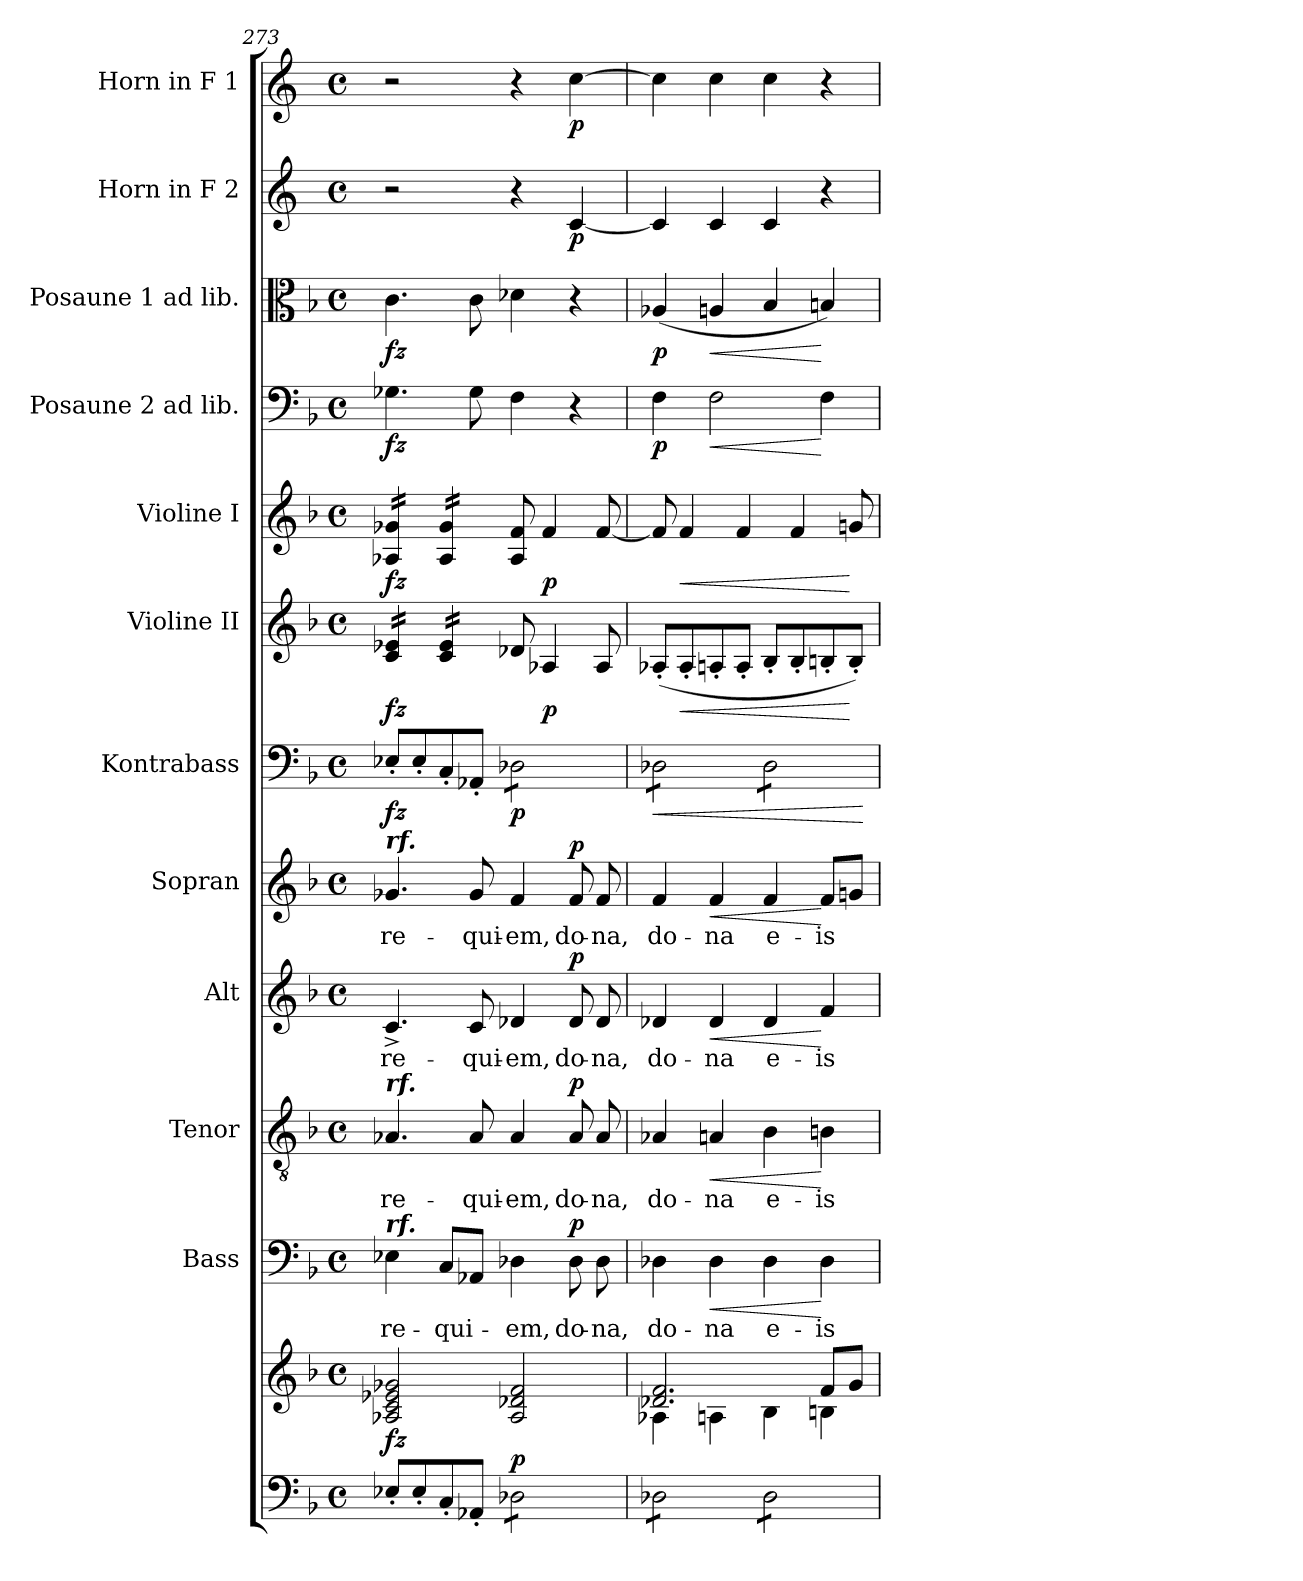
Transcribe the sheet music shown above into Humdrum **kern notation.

**kern	**kern	**dynam	**kern	**text	**dynam	**kern	**text	**dynam	**kern	**text	**dynam	**kern	**text	**dynam	**kern	**dynam	**kern	**dynam	**kern	**dynam	**kern	**dynam	**kern	**dynam	**kern	**dynam	**kern	**dynam
*part12	*part12	*part12	*part11	*part11	*part11	*part10	*part10	*part10	*part9	*part9	*part9	*part8	*part8	*part8	*part7	*part7	*part6	*part6	*part5	*part5	*part4	*part4	*part3	*part3	*part2	*part2	*part1	*part1
*staff13	*staff12	*staff12/13	*staff11	*staff11	*staff11	*staff10	*staff10	*staff10	*staff9	*staff9	*staff9	*staff8	*staff8	*staff8	*staff7	*staff7	*staff6	*staff6	*staff5	*staff5	*staff4	*staff4	*staff3	*staff3	*staff2	*staff2	*staff1	*staff1
*	*	*	*I"Bass	*	*	*I"Tenor	*	*	*I"Alt	*	*	*I"Sopran	*	*	*I"Kontrabass	*	*I"Violine II	*	*I"Violine I	*	*I"Posaune 2 ad lib.	*	*I"Posaune 1 ad lib.	*	*I"Horn in F 2	*	*I"Horn in F 1	*
*	*	*	*I'B.	*	*	*I'T.	*	*	*I'A.	*	*	*I'S.	*	*	*I'Kb.	*	*I'Vl. II	*	*I'Vl. I	*	*I'Pos. 2	*	*I'Pos. 1	*	*I'Hrn. F 2	*	*I'Hrn. F 1	*
*clefF4	*clefG2	*	*clefF4	*	*	*clefGv2	*	*	*clefG2	*	*	*clefG2	*	*	*clefF4	*	*clefG2	*	*clefG2	*	*clefF4	*	*clefC3	*	*clefG2	*	*clefG2	*
*	*	*	*	*	*	*	*	*	*	*	*	*	*	*	*ITrd7c12	*	*	*	*	*	*	*	*	*	*ITrd4c7	*	*ITrd4c7	*
*k[b-]	*k[b-]	*	*k[b-]	*	*	*k[b-]	*	*	*k[b-]	*	*	*k[b-]	*	*	*k[b-]	*	*k[b-]	*	*k[b-]	*	*k[b-]	*	*k[b-]	*	*k[b-]	*	*k[b-]	*
*F:	*F:	*	*F:	*	*	*F:	*	*	*F:	*	*	*F:	*	*	*F:	*	*F:	*	*F:	*	*F:	*	*F:	*	*F:	*	*F:	*
*M4/4	*M4/4	*	*M4/4	*	*	*M4/4	*	*	*M4/4	*	*	*M4/4	*	*	*M4/4	*	*M4/4	*	*M4/4	*	*M4/4	*	*M4/4	*	*M4/4	*	*M4/4	*
*met(c)	*met(c)	*	*met(c)	*	*	*met(c)	*	*	*met(c)	*	*	*met(c)	*	*	*met(c)	*	*met(c)	*	*met(c)	*	*met(c)	*	*met(c)	*	*met(c)	*	*met(c)	*
=273	=273	=273	=273	=273	=273	=273	=273	=273	=273	=273	=273	=273	=273	=273	=273	=273	=273	=273	=273	=273	=273	=273	=273	=273	=273	=273	=273	=273
!	!	!	!	!	!	!	!	!	!	!	!	!	!	!	!	!	!	!	!LO:TX:a:t=. . . .	!	!	!	!	!	!	!	!	!
!	!	!	!	!	!	!	!	!	!	!	!	!LO:TX:a:Bi:t=rf.	!	!	!	!	!	!	!	!	!	!	!	!	!	!	!	!
!	!	!	!	!	!	!LO:TX:a:Bi:t=rf.	!	!	!	!	!	!	!	!	!	!	!	!	!	!	!	!	!	!	!	!	!	!
!	!	!	!LO:TX:a:Bi:t=rf.	!	!	!	!	!	!	!	!	!	!	!	!	!	!	!	!	!	!	!	!	!	!	!	!	!
!	!	!LO:DY:a=2	!	!LO:LY:b	!	!	!LO:LY:b	!	!	!LO:LY:b	!	!	!LO:LY:b	!	!	!LO:DY:b	!	!LO:DY:b	!	!LO:DY:b	!	!LO:DY:b	!	!LO:DY:b	!	!	!	!
*	*	*	*	*	*	*	*	*	*	*	*	*	*	*	*	*	*tremolo	*	*	*	*	*	*	*	*	*	*	*
*	*	*	*	*	*	*	*	*	*	*	*	*	*	*	*	*	*	*	*tremolo	*	*	*	*	*	*	*	*	*
8E-X'</L	2A-X/ 2c/ 2e-X/ 2g-X/	fz	4E-X\	re-	.	4.A-X/	re-	.	4.c^>/	re-	.	4.g-X/	re-	.	8EE-X'</L	fz	16c/ 16e-X/LL	fz	16A-X/ 16g-X/LL	fz	4.G-X\	fz	4.c\	fz	2r	.	2r	.
.	.	.	.	.	.	.	.	.	.	.	.	.	.	.	.	.	16c/ 16e-X/	.	16A-X/ 16g-X/	.	.	.	.	.	.	.	.	.
8E-'</	.	.	.	.	.	.	.	.	.	.	.	.	.	.	8EE-'</	.	16c/ 16e-X/	.	16A-X/ 16g-X/	.	.	.	.	.	.	.	.	.
.	.	.	.	.	.	.	.	.	.	.	.	.	.	.	.	.	16c/ 16e-X/JJ	.	16A-X/ 16g-X/JJ	.	.	.	.	.	.	.	.	.
!	!	!	!	!LO:LY:b	!	!	!	!	!	!	!	!	!	!	!	!	!	!	!	!	!	!	!	!	!	!	!	!
8C'</	.	.	8C/L	-qui-	.	.	.	.	.	.	.	.	.	.	8CC'</	.	16c/ 16e-/LL	.	16A-/ 16g-/LL	.	.	.	.	.	.	.	.	.
.	.	.	.	.	.	.	.	.	.	.	.	.	.	.	.	.	16c/ 16e-/	.	16A-/ 16g-/	.	.	.	.	.	.	.	.	.
!	!	!	!	!	!	!	!LO:LY:b	!	!	!LO:LY:b	!	!	!LO:LY:b	!	!	!	!	!	!	!	!	!	!	!	!	!	!	!
8AA-X'</J	.	.	8AA-X/J	.	.	8A-/	-qui-	.	8c/	-qui-	.	8g-/	-qui-	.	8AAA-X'</J	.	16c/ 16e-/	.	16A-/ 16g-/	.	8G-\	.	8c\	.	.	.	.	.
.	.	.	.	.	.	.	.	.	.	.	.	.	.	.	.	.	16c/ 16e-/JJ	.	16A-/ 16g-/JJ	.	.	.	.	.	.	.	.	.
*	*	*	*	*	*	*	*	*	*	*	*	*	*	*	*	*	*	*	*Xtremolo	*	*	*	*	*	*	*	*	*
*	*	*	*	*	*	*	*	*	*	*	*	*	*	*	*	*	*Xtremolo	*	*	*	*	*	*	*	*	*	*	*
!	!	!LO:DY:a=2	!	!LO:LY:b	!	!	!LO:LY:b	!	!	!LO:LY:b	!	!	!LO:LY:b	!	!	!LO:DY:b	!	!	!	!	!	!	!	!	!	!	!	!
*tremolo	*	*	*	*	*	*	*	*	*	*	*	*	*	*	*	*	*	*	*	*	*	*	*	*	*	*	*	*
*	*	*	*	*	*	*	*	*	*	*	*	*	*	*	*tremolo	*	*	*	*	*	*	*	*	*	*	*	*	*
8D-X\L	2A-/ 2d-X/ 2f/	p	4D-X\	-em,	.	4A-/	-em,	.	4d-X/	-em,	.	4f/	-em,	.	8DD-X\L	p	8d-X/	.	8A-/ 8f/	.	4F\	.	4d-X\	.	4r	.	4r	.
!	!	!	!	!	!	!	!	!	!	!	!	!	!	!	!	!	!	!LO:DY:b	!	!LO:DY:b	!	!	!	!	!	!	!	!
8D-X\	.	.	.	.	.	.	.	.	.	.	.	.	.	.	8DD-X\	.	4A-X/	p	4f/	p	.	.	.	.	.	.	.	.
!	!	!	!	!LO:LY:b	!LO:DY:a	!	!LO:LY:b	!LO:DY:a	!	!LO:LY:b	!LO:DY:a	!	!LO:LY:b	!LO:DY:a	!	!	!	!	!	!	!	!	!	!	!	!LO:DY:b	!	!LO:DY:b
8D-X\	.	.	8D-\	do-	p	8A-/	do-	p	8d-/	do-	p	8f/	do-	p	8DD-X\	.	.	.	.	.	4r	.	4r	.	[4F/	p	[4f\	p
!	!	!	!	!LO:LY:b	!	!	!LO:LY:b	!	!	!LO:LY:b	!	!	!LO:LY:b	!	!	!	!	!	!	!	!	!	!	!	!	!	!	!
8D-X\J	.	.	8D-\	-na,	.	8A-/	-na,	.	8d-/	-na,	.	8f/	-na,	.	8DD-X\J	.	8A-/	.	[8f/	.	.	.	.	.	.	.	.	.
!!LO:PB:g=z
=274	=274	=274	=274	=274	=274	=274	=274	=274	=274	=274	=274	=274	=274	=274	=274	=274	=274	=274	=274	=274	=274	=274	=274	=274	=274	=274	=274	=274
*	*^	*	*	*	*	*	*	*	*	*	*	*	*	*	*	*	*	*	*	*	*	*	*	*	*	*	*	*
!	!	!	!	!	!LO:LY:b	!	!	!LO:LY:b	!	!	!LO:LY:b	!	!	!LO:LY:b	!	!	!LO:HP:b	!	!	!	!	!	!LO:DY:b	!	!LO:DY:b	!	!	!	!
8D-X\L	2.d-X/ 2.f/	4A-X\	.	4D-X\	do-	.	4A-X/	do-	.	4d-X/	do-	.	4f/	do-	.	8DD-X\L	<	(<8A-X'</L	.	8f/]	.	4F\	p	(<4A-X/	p	4F/]	.	4f\]	.
!	!	!	!	!	!	!	!	!	!	!	!	!	!	!	!	!	!	!	!LO:HP:b	!	!LO:HP:b	!	!	!	!	!	!	!	!
8D-X\	.	.	.	.	.	.	.	.	.	.	.	.	.	.	.	8DD-X\	.	8A-'</	<	4f/	<	.	.	.	.	.	.	.	.
!	!	!	!	!	!LO:LY:b	!LO:HP:b	!	!LO:LY:b	!LO:HP:b	!	!LO:LY:b	!LO:HP:b	!	!LO:LY:b	!LO:HP:b	!	!	!	!	!	!	!	!LO:HP:b	!	!LO:HP:b	!	!	!	!
8D-X\	.	4An\	.	4D-\	-na	<	4An/	-na	<	4d-/	-na	<	4f/	-na	<	8DD-X\	.	8An'</	.	.	.	2F\	<	4An/	<	4F/	.	4f\	.
8D-X\J	.	.	.	.	.	.	.	.	.	.	.	.	.	.	.	8DD-X\J	.	8A'</J	.	4f/	.	.	.	.	.	.	.	.	.
!	!	!	!	!	!LO:LY:b	!	!	!LO:LY:b	!	!	!LO:LY:b	!	!	!LO:LY:b	!	!	!	!	!	!	!	!	!	!	!	!	!	!	!
8D-\L	.	4B-\	.	4D-\	e-	.	4B-\	e-	.	4d-/	e-	.	4f/	e-	.	8DD-\L	.	8B-'</L	.	.	.	.	.	4B-/	.	4F/	.	4f\	.
8D-\	.	.	.	.	.	.	.	.	.	.	.	.	.	.	.	8DD-\	.	8B-'</	.	4f/	.	.	.	.	.	.	.	.	.
!	!	!	!	!	!LO:LY:b	!	!	!LO:LY:b	!	!	!LO:LY:b	!	!	!LO:LY:b	!	!	!	!	!	!	!	!	!	!	!	!	!	!	!
8D-\	8f/L	4Bn\	.	4D-\	-is	[	4Bn\	-is	[	4f/	-is	[	8f/L	-is	[	8DD-\	.	8Bn'</	.	.	.	4F\	[	4Bn/)	[	4r	.	4r	.
8D-\J	8g/J	.	.	.	.	.	.	.	.	.	.	.	8gn/J	.	.	8DD-\J	.	8B'</J)	[	8gn/	[	.	.	.	.	.	.	.	.
*	*	*	*	*	*	*	*	*	*	*	*	*	*	*	*	*Xtremolo	*	*	*	*	*	*	*	*	*	*	*	*	*
*Xtremolo	*	*	*	*	*	*	*	*	*	*	*	*	*	*	*	*	*	*	*	*	*	*	*	*	*	*	*	*	*
*	*v	*v	*	*	*	*	*	*	*	*	*	*	*	*	*	*	*	*	*	*	*	*	*	*	*	*	*	*	*
.	.	.	.	.	.	.	.	.	.	.	.	.	.	.	.	[	.	.	.	.	.	.	.	.	.	.	.	.
=	=	=	=	=	=	=	=	=	=	=	=	=	=	=	=	=	=	=	=	=	=	=	=	=	=	=	=	=
*-	*-	*-	*-	*-	*-	*-	*-	*-	*-	*-	*-	*-	*-	*-	*-	*-	*-	*-	*-	*-	*-	*-	*-	*-	*-	*-	*-	*-
